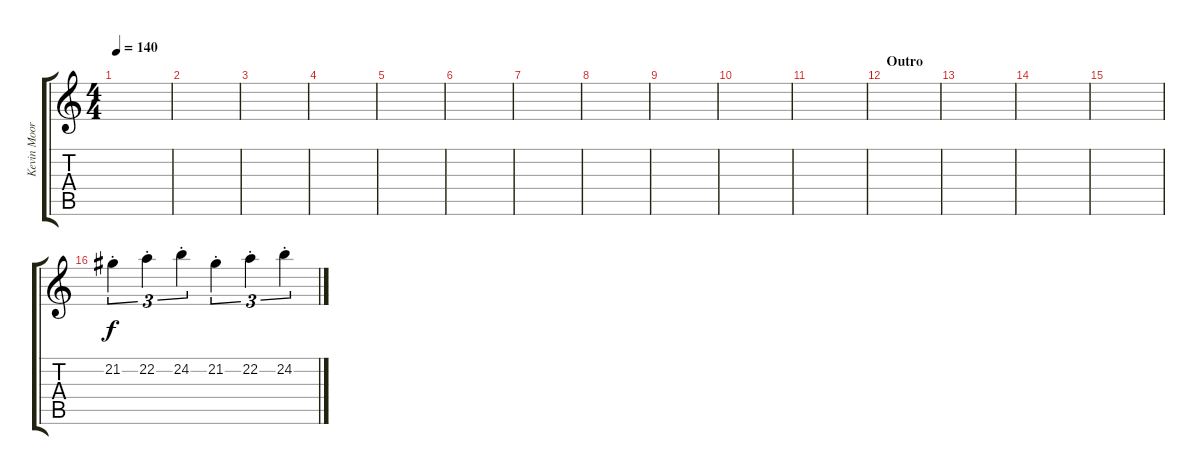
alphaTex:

\track ("Kevin Moore Lead Keyboard" "Kevin Moor") {instrument lead2sawtooth}
\staff {score tabs}
\tuning (E4 B3 G3 D3 A2 E2) {hide}
\ts (4 4)
\tempo 140
\clef g2
\ks c
|
|
|
|
|
|
|
|
|
|
|
\section ("" "Outro")
|
|
|
|
21.2{st}.4{tu (3 2) volume 8 instrument stringensemble1} 22.2{st}.4{tu (3 2)} 24.2{st}.4{tu (3 2)} 21.2{st}.4{tu (3 2)} 22.2{st}.4{tu (3 2)} 24.2{st}.4{tu (3 2)}
